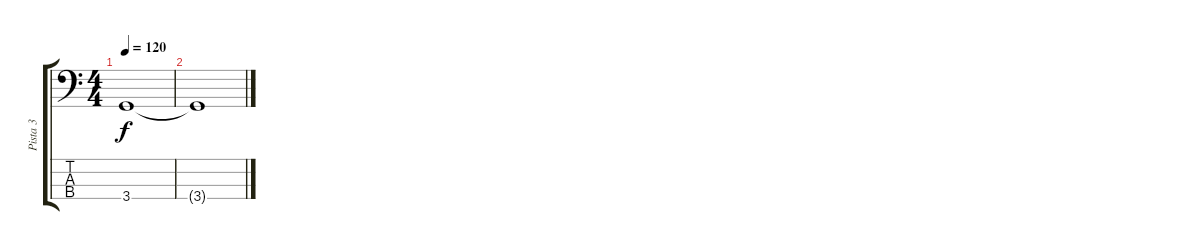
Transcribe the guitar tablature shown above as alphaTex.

\track ("Pista 3" "Pista 3") {instrument electricbassfinger}
\staff {score tabs}
\tuning (G2 D2 A1 E1) {hide}
\ts (4 4)
\tempo 120
\clef f4
\ks c
3.4.1{dy f} |
3.4{t}.1
